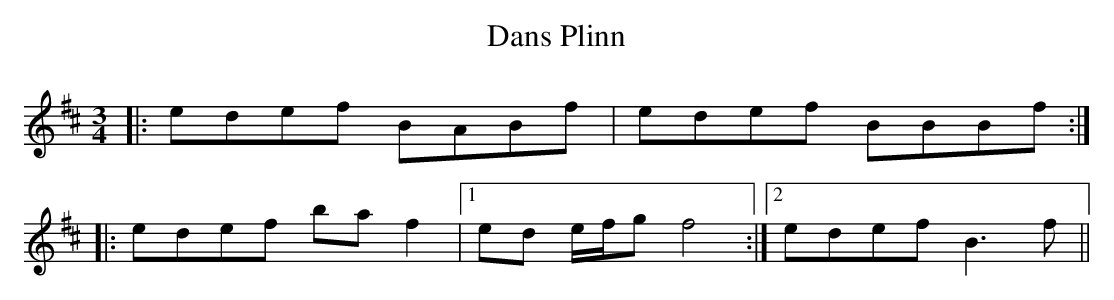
X:1
T: Dans Plinn
M: 3/4
L: 1/8
K: Dmaj
|:edef BABf|edef BBBf:|
|:edef ba f2|1 ed e/f/g f4:|2 edef B3 f||
